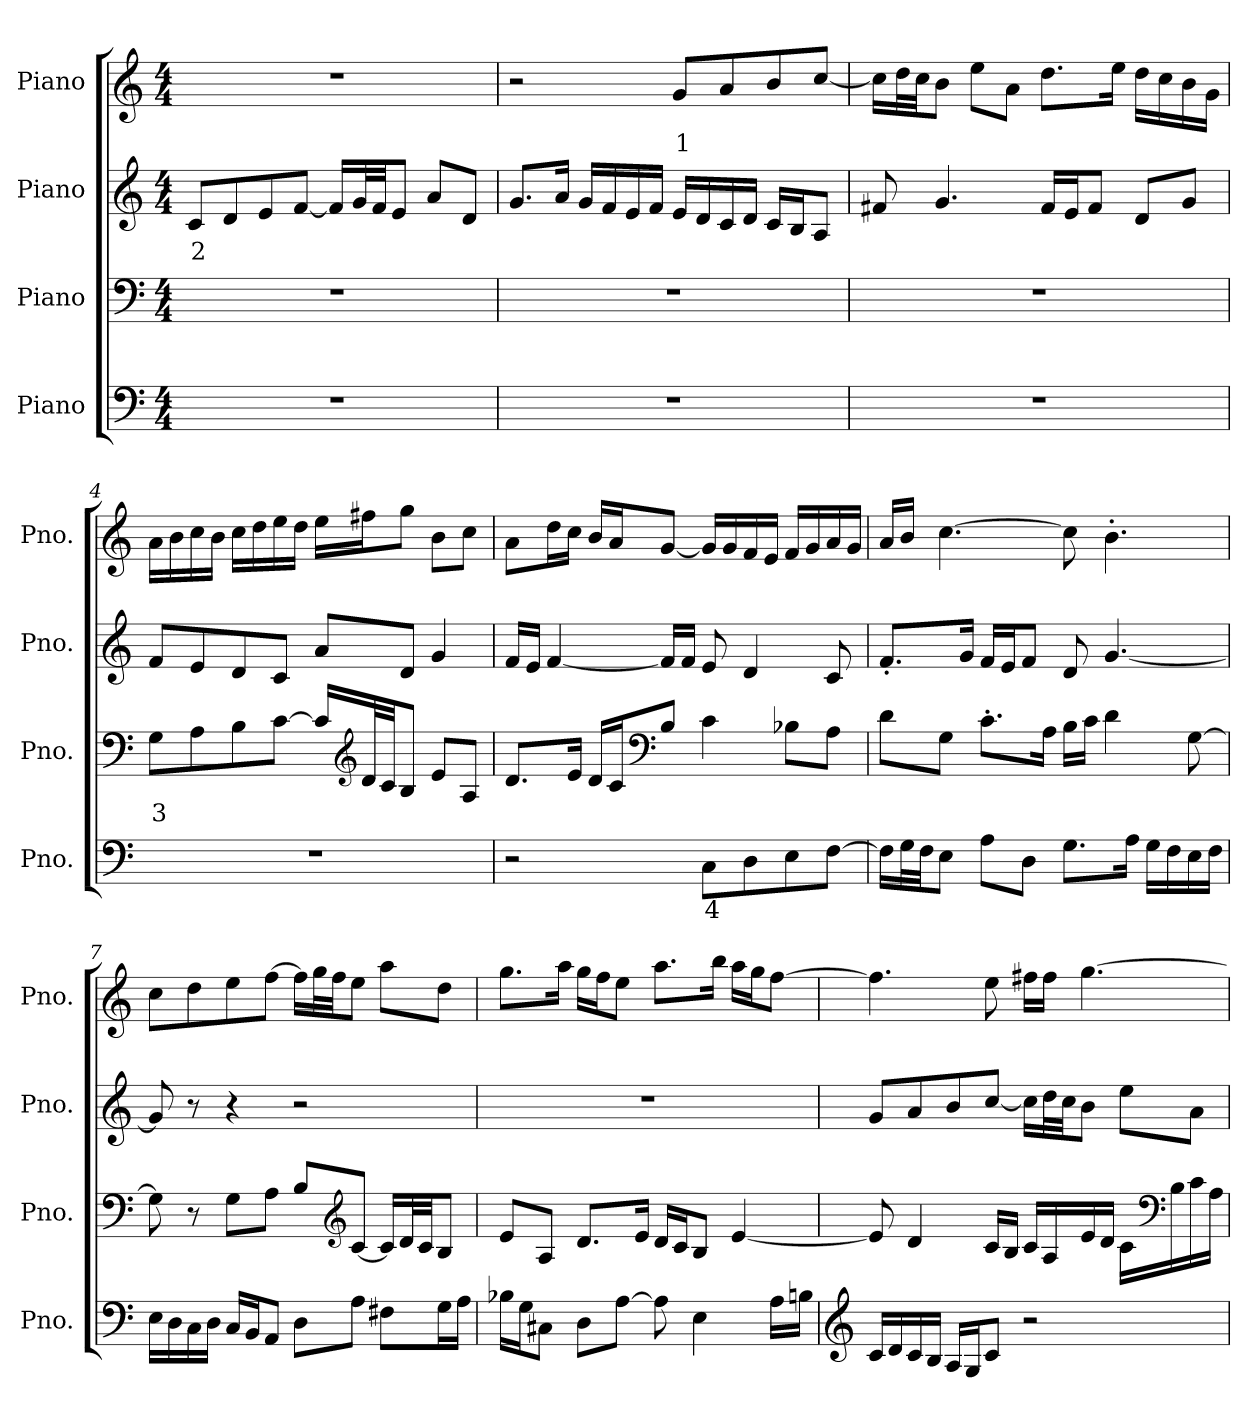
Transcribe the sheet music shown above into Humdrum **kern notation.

**kern	**text	**kern	**text	**kern	**text	**kern	**text
*part4	*part4	*part3	*part3	*part2	*part2	*part1	*part1
*staff4	*staff4	*staff3	*staff3	*staff2	*staff2	*staff1	*staff1
*I"Piano	*	*I"Piano	*	*I"Piano	*	*I"Piano	*
*I'Pno.	*	*I'Pno.	*	*I'Pno.	*	*I'Pno.	*
*clefF4	*	*clefF4	*	*clefG2	*	*clefG2	*
*k[]	*	*k[]	*	*k[]	*	*k[]	*
*M4/4	*	*M4/4	*	*M4/4	*	*M4/4	*
*MM62	*	*MM62	*	*MM62	*	*MM62	*
=1	=1	=1	=1	=1	=1	=1	=1
!	!	!	!	!	!LO:LY:b	!	!
1r	.	1r	.	8ci/L	2	1r	.
.	.	.	.	8di/	.	.	.
.	.	.	.	8ei/	.	.	.
.	.	.	.	[8fi/J	.	.	.
.	.	.	.	16fi/LL]	.	.	.
.	.	.	.	32gi/L	.	.	.
.	.	.	.	32fi/JJ	.	.	.
.	.	.	.	8ei/J	.	.	.
.	.	.	.	8ai/L	.	.	.
.	.	.	.	8di/J	.	.	.
=2	=2	=2	=2	=2	=2	=2	=2
1r	.	1r	.	8.gi/L	.	2r	.
.	.	.	.	16ai/Jk	.	.	.
.	.	.	.	16gi/LL	.	.	.
.	.	.	.	16fi/	.	.	.
.	.	.	.	16ei/	.	.	.
.	.	.	.	16fi/JJ	.	.	.
!	!	!	!	!	!	!	!LO:LY:b
.	.	.	.	16ei/LL	.	8gj/L	1
.	.	.	.	16di/	.	.	.
.	.	.	.	16ci/	.	8aj/	.
.	.	.	.	16di/JJ	.	.	.
.	.	.	.	16ci/LL	.	8bj/	.
.	.	.	.	16Bi/J	.	.	.
.	.	.	.	8Ai/J	.	[8ccj/J	.
=3	=3	=3	=3	=3	=3	=3	=3
1r	.	1r	.	8f#Xi/	.	16ccj\LL]	.
.	.	.	.	.	.	32ddj\L	.
.	.	.	.	.	.	32ccj\JJ	.
.	.	.	.	4.gi/	.	8bj\J	.
.	.	.	.	.	.	8eej\L	.
.	.	.	.	.	.	8aj\J	.
.	.	.	.	16f#i/LL	.	8.ddj\L	.
.	.	.	.	16ei/J	.	.	.
.	.	.	.	8f#i/J	.	.	.
.	.	.	.	.	.	16eej\Jk	.
.	.	.	.	8di/L	.	16ddj\LL	.
.	.	.	.	.	.	16ccj\	.
.	.	.	.	8gi/J	.	16bj\	.
.	.	.	.	.	.	16gj\JJ	.
!!LO:LB:g=z
=4	=4	=4	=4	=4	=4	=4	=4
!	!	!	!LO:LY:b	!	!	!	!
1r	.	8GZ\L	3	8fi/L	.	16aj\LL	.
.	.	.	.	.	.	16bj\	.
.	.	8AZ\	.	8ei/	.	16ccj\	.
.	.	.	.	.	.	16bj\JJ	.
.	.	8BZ\	.	8di/	.	16ccj\LL	.
.	.	.	.	.	.	16ddj\	.
.	.	[8cZ\J	.	8ci/J	.	16eej\	.
.	.	.	.	.	.	16ddj\JJ	.
.	.	16cZ/LL]	.	8ai/L	.	16eej\LL	.
*	*	*clefG2	*	*	*	*	*
.	.	32dZ/L	.	.	.	16ff#Xj\J	.
.	.	32cZ/JJ	.	.	.	.	.
.	.	8BZ/J	.	8di/J	.	8ggj\J	.
.	.	8eZ/L	.	4gi/	.	8bj\L	.
.	.	8AZ/J	.	.	.	8ccj\J	.
=5	=5	=5	=5	=5	=5	=5	=5
2r	.	8.dZ/L	.	16fi/LL	.	8aj\L	.
.	.	.	.	16ei/JJ	.	.	.
.	.	.	.	[4fi/	.	16ddj\L	.
.	.	16eZ/Jk	.	.	.	16ccj\JJ	.
.	.	16dZ/LL	.	.	.	16bj/LL	.
.	.	16cZ/J	.	.	.	16aj/J	.
*	*	*clefF4	*	*	*	*	*
.	.	8BZ/J	.	16fi/LL]	.	[8gj/J	.
.	.	.	.	16fi/JJ	.	.	.
!	!LO:LY:b	!	!	!	!	!	!
8CV\L	4	4cZ\	.	8ei/	.	16gj/LL]	.
.	.	.	.	.	.	16gj/	.
8DV\	.	.	.	4di/	.	16fj/	.
.	.	.	.	.	.	16ej/JJ	.
8EV\	.	8B-XZ\L	.	.	.	16fj/LL	.
.	.	.	.	.	.	16gj/	.
[8FV\J	.	8AZ\J	.	8ci/	.	16aj/	.
.	.	.	.	.	.	16gj/JJ	.
!!LO:PB:g=z
=6	=6	=6	=6	=6	=6	=6	=6
16FV\LL]	.	8dZ\L	.	8.f'i/L	.	16aj/LL	.
32GV\L	.	.	.	.	.	16bj/JJ	.
32FV\JJ	.	.	.	.	.	.	.
8EV\J	.	8GZ\J	.	.	.	[4.ccj\	.
.	.	.	.	16gi/Jk	.	.	.
8AV\L	.	8.c'Z\L	.	16fi/LL	.	.	.
.	.	.	.	16ei/J	.	.	.
8DV\J	.	.	.	8fi/J	.	.	.
.	.	16AZ\Jk	.	.	.	.	.
8.GV\L	.	16BZ\LL	.	8di/	.	8ccj\]	.
.	.	16cZ\JJ	.	.	.	.	.
.	.	4dZ\	.	[4.gi/	.	4.b'j\	.
16AV\Jk	.	.	.	.	.	.	.
16GV\LL	.	.	.	.	.	.	.
16FV\	.	.	.	.	.	.	.
16EV\	.	[8GZ\	.	.	.	.	.
16FV\JJ	.	.	.	.	.	.	.
=7	=7	=7	=7	=7	=7	=7	=7
16EV\LL	.	8GZ\]	.	8gi/]	.	8ccj\L	.
16DV\	.	.	.	.	.	.	.
16CV\	.	8r	.	8r	.	8ddj\	.
16DV\JJ	.	.	.	.	.	.	.
16CV/LL	.	8GZ\L	.	4r	.	8eej\	.
16BBV/J	.	.	.	.	.	.	.
8AAV/J	.	8AZ\J	.	.	.	[8ffj\J	.
8DV\L	.	8BZ/L	.	2r	.	16ffj\LL]	.
.	.	.	.	.	.	32ggj\L	.
.	.	.	.	.	.	32ffj\JJ	.
*	*	*clefG2	*	*	*	*	*
8AV\J	.	[8cZ/J	.	.	.	8eej\J	.
8F#XV\L	.	16cZ/LL]	.	.	.	8aaj\L	.
.	.	32dZ/L	.	.	.	.	.
.	.	32cZ/JJ	.	.	.	.	.
16GV\L	.	8BZ/J	.	.	.	8ddj\J	.
16AV\JJ	.	.	.	.	.	.	.
!!LO:PB:g=z
=8	=8	=8	=8	=8	=8	=8	=8
16B-XV\LL	.	8eZ/L	.	1r	.	8.ggj\L	.
16GV\J	.	.	.	.	.	.	.
8C#XV\J	.	8AZ/J	.	.	.	.	.
.	.	.	.	.	.	16aaj\Jk	.
8DV\L	.	8.dZ/L	.	.	.	16ggj\LL	.
.	.	.	.	.	.	16ffj\J	.
[8AV\J	.	.	.	.	.	8eej\J	.
.	.	16eZ/Jk	.	.	.	.	.
8AV\]	.	16dZ/LL	.	.	.	8.aaj\L	.
.	.	16cZ/J	.	.	.	.	.
4EV\	.	8BZ/J	.	.	.	.	.
.	.	.	.	.	.	16bbj\Jk	.
.	.	[4eZ/	.	.	.	16aaj\LL	.
.	.	.	.	.	.	16ggj\J	.
16AV\LL	.	.	.	.	.	[8ffj\J	.
16BnV\JJ	.	.	.	.	.	.	.
=9	=9	=9	=9	=9	=9	=9	=9
*clefG2	*	*	*	*	*	*	*
16cV/LL	.	8eZ/]	.	8gi/L	.	4.ffj\]	.
16dV/	.	.	.	.	.	.	.
16cV/	.	4dZ/	.	8ai/	.	.	.
16BV/JJ	.	.	.	.	.	.	.
16AV/LL	.	.	.	8bi/	.	.	.
16GV/J	.	.	.	.	.	.	.
8cV/J	.	16cZ/LL	.	[8cci/J	.	8eej\	.
.	.	16BZ/JJ	.	.	.	.	.
2r	.	16cZ/LL	.	16cci\LL]	.	16ff#Xj\LL	.
.	.	16AZ/	.	32ddi\L	.	16ff#j\JJ	.
.	.	.	.	32cci\JJ	.	.	.
.	.	16eZ/	.	8bi\J	.	[4.ggj\	.
.	.	16dZ/JJ	.	.	.	.	.
.	.	16cZ\LL	.	8eei\L	.	.	.
*	*	*clefF4	*	*	*	*	*
.	.	16BZ\	.	.	.	.	.
.	.	16cZ\	.	8ai\J	.	.	.
.	.	16AZ\JJ	.	.	.	.	.
=	=	=	=	=	=	=	=
*-	*-	*-	*-	*-	*-	*-	*-
